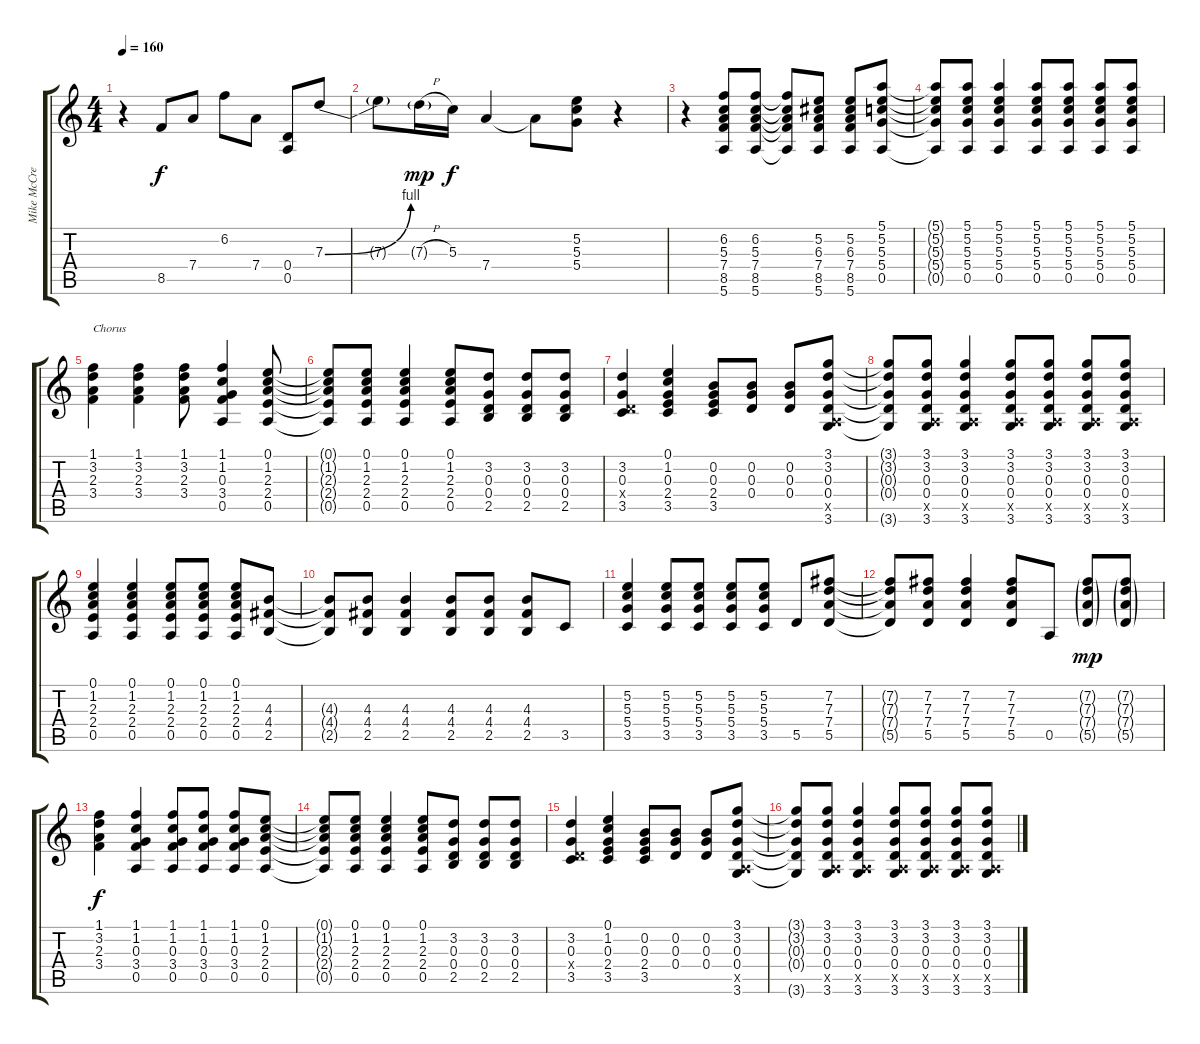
\track ("Mike McCready" "Mike McCre") {instrument distortionguitar}
\staff {score tabs}
\tuning (E4 B3 G3 D3 A2 E2) {hide}
\ts (4 4)
\tempo 160
\clef g2
\ks c
r.4{dy f} 8.5.8 7.4.8 6.2.8 7.4.8 (0.4 0.5).8 7.3{be (bend 0 0 60 4)}.8 |
7.3{t}.8 7.3{h g}.16{dy mp} 5.3.16{dy f} 7.4.4 7.4{t}.8 (5.2 5.3 5.4).8 r.4 |
r.4 (6.2 5.3 7.4 8.5 5.6).8 (6.2 5.3 7.4 8.5 5.6).8 (6.2{t} 5.3{t} 7.4{t} 8.5{t} 5.6{t}).8 (5.2 6.3 7.4 8.5 5.6).8 (5.2 6.3 7.4 8.5 5.6).8 (5.1 5.2 5.3 5.4 0.5).8 |
(5.1{t} 5.2{t} 5.3{t} 5.4{t} 0.5{t}).8 (5.1 5.2 5.3 5.4 0.5).8 (5.1 5.2 5.3 5.4 0.5).4 (5.1 5.2 5.3 5.4 0.5).8 (5.1 5.2 5.3 5.4 0.5).8 (5.1 5.2 5.3 5.4 0.5).8 (5.1 5.2 5.3 5.4 0.5).8 |
(1.1 3.2 2.3 3.4).4{txt "Chorus"} (1.1 3.2 2.3 3.4).4 (1.1 3.2 2.3 3.4).8 (1.1 1.2 0.3 3.4 0.5).4 (0.1 1.2 2.3 2.4 0.5).8 |
(0.1{t} 1.2{t} 2.3{t} 2.4{t} 0.5{t}).8 (0.1 1.2 2.3 2.4 0.5).8 (0.1 1.2 2.3 2.4 0.5).4 (0.1 1.2 2.3 2.4 0.5).8 (3.2 0.3 0.4 2.5).8 (3.2 0.3 0.4 2.5).8 (3.2 0.3 0.4 2.5).8 |
(3.2 0.3 0.4{x} 3.5).4 (0.1 1.2 0.3 2.4 3.5).4 (0.2 0.3 2.4 3.5).8 (0.2 0.3 0.4).8 (0.2 0.3 0.4).8 (3.1 3.2 0.3 0.4 0.5{x} 3.6).8 |
(3.1{t} 3.2{t} 0.3{t} 0.4{t} 3.6{t}).8 (3.1 3.2 0.3 0.4 0.5{x} 3.6).8 (3.1 3.2 0.3 0.4 0.5{x} 3.6).4 (3.1 3.2 0.3 0.4 0.5{x} 3.6).8 (3.1 3.2 0.3 0.4 0.5{x} 3.6).8 (3.1 3.2 0.3 0.4 0.5{x} 3.6).8 (3.1 3.2 0.3 0.4 0.5{x} 3.6).8 |
(0.1 1.2 2.3 2.4 0.5).4 (0.1 1.2 2.3 2.4 0.5).4 (0.1 1.2 2.3 2.4 0.5).8 (0.1 1.2 2.3 2.4 0.5).8 (0.1 1.2 2.3 2.4 0.5).8 (4.3 4.4 2.5).8 |
(4.3{t} 4.4{t} 2.5{t}).8 (4.3 4.4 2.5).8 (4.3 4.4 2.5).4 (4.3 4.4 2.5).8 (4.3 4.4 2.5).8 (4.3 4.4 2.5).8 3.5.8 |
(5.2 5.3 5.4 3.5).4 (5.2 5.3 5.4 3.5).8 (5.2 5.3 5.4 3.5).8 (5.2 5.3 5.4 3.5).8 (5.2 5.3 5.4 3.5).8 5.5.8 (7.2 7.3 7.4 5.5).8 |
(7.2{t} 7.3{t} 7.4{t} 5.5{t}).8 (7.2 7.3 7.4 5.5).8 (7.2 7.3 7.4 5.5).4 (7.2 7.3 7.4 5.5).8 0.5.8 (7.2{g} 7.3{g} 7.4{g} 5.5{g}).8{dy mp} (7.2{g} 7.3{g} 7.4{g} 5.5{g}).8 |
(1.1 3.2 2.3 3.4).4{dy f} (1.1 1.2 0.3 3.4 0.5).4 (1.1 1.2 0.3 3.4 0.5).8 (1.1 1.2 0.3 3.4 0.5).8 (1.1 1.2 0.3 3.4 0.5).8 (0.1 1.2 2.3 2.4 0.5).8 |
(0.1{t} 1.2{t} 2.3{t} 2.4{t} 0.5{t}).8 (0.1 1.2 2.3 2.4 0.5).8 (0.1 1.2 2.3 2.4 0.5).4 (0.1 1.2 2.3 2.4 0.5).8 (3.2 0.3 0.4 2.5).8 (3.2 0.3 0.4 2.5).8 (3.2 0.3 0.4 2.5).8 |
(3.2 0.3 0.4{x} 3.5).4 (0.1 1.2 0.3 2.4 3.5).4 (0.2 0.3 2.4 3.5).8 (0.2 0.3 0.4).8 (0.2 0.3 0.4).8 (3.1 3.2 0.3 0.4 0.5{x} 3.6).8 |
(3.1{t} 3.2{t} 0.3{t} 0.4{t} 3.6{t}).8 (3.1 3.2 0.3 0.4 0.5{x} 3.6).8 (3.1 3.2 0.3 0.4 0.5{x} 3.6).4 (3.1 3.2 0.3 0.4 0.5{x} 3.6).8 (3.1 3.2 0.3 0.4 0.5{x} 3.6).8 (3.1 3.2 0.3 0.4 0.5{x} 3.6).8 (3.1 3.2 0.3 0.4 0.5{x} 3.6).8
